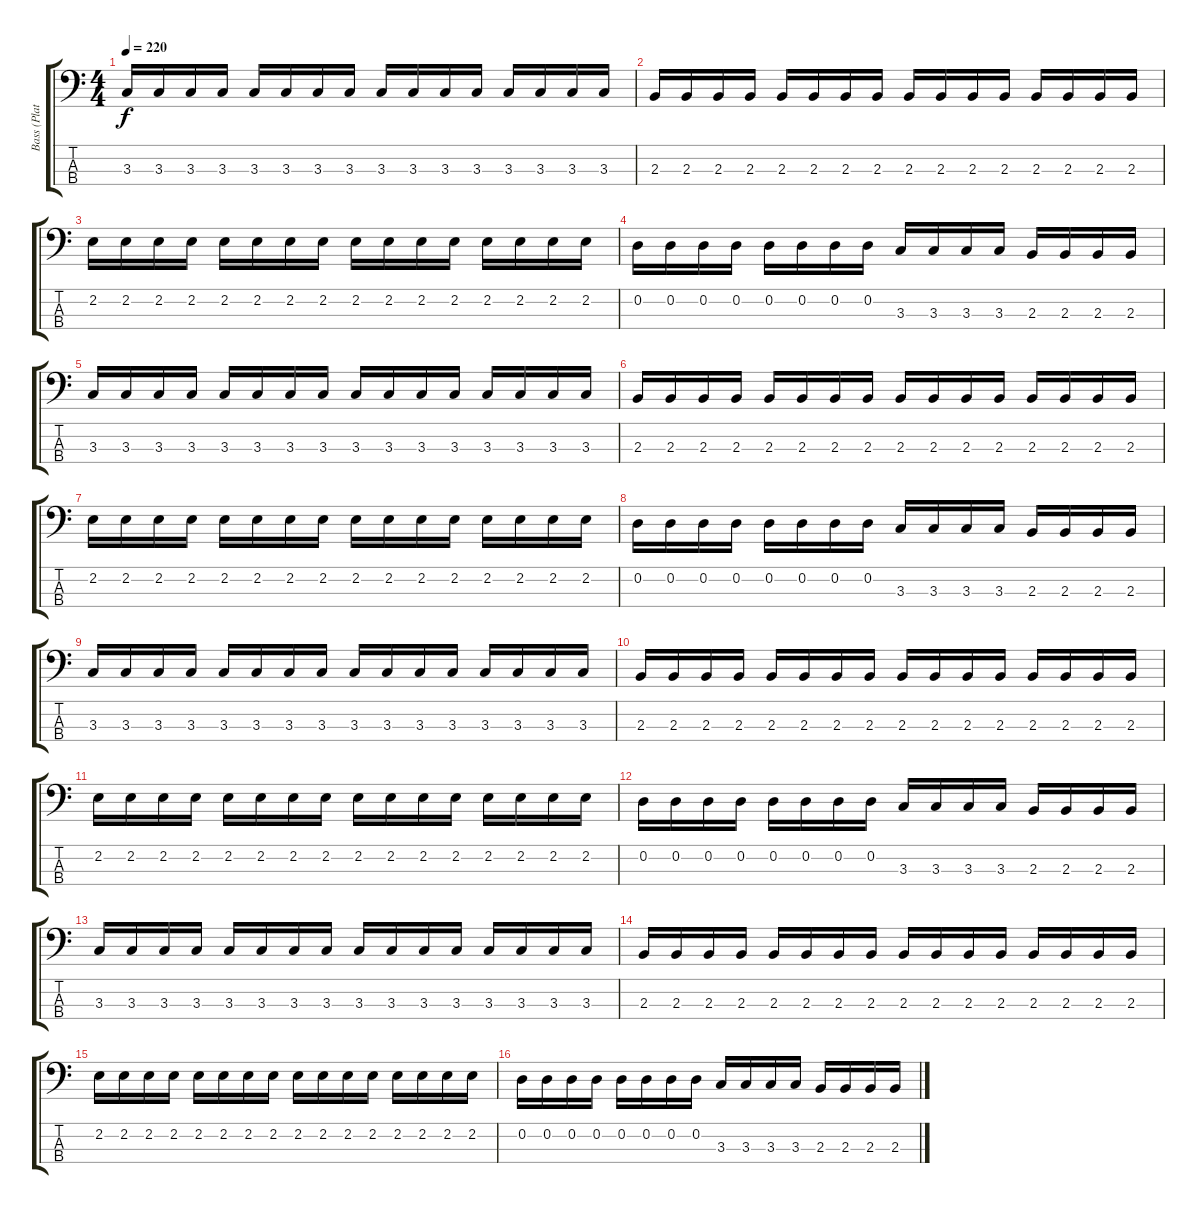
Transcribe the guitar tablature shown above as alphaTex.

\track ("Bass (Platon)" "Bass (Plat") {instrument electricbassfinger}
\staff {score tabs}
\tuning (G2 D2 A1 E1) {hide}
\ts (4 4)
\tempo 220
\clef f4
\ks c
3.3.16{dy f} 3.3.16 3.3.16 3.3.16 3.3.16 3.3.16 3.3.16 3.3.16 3.3.16 3.3.16 3.3.16 3.3.16 3.3.16 3.3.16 3.3.16 3.3.16 |
2.3.16 2.3.16 2.3.16 2.3.16 2.3.16 2.3.16 2.3.16 2.3.16 2.3.16 2.3.16 2.3.16 2.3.16 2.3.16 2.3.16 2.3.16 2.3.16 |
2.2.16 2.2.16 2.2.16 2.2.16 2.2.16 2.2.16 2.2.16 2.2.16 2.2.16 2.2.16 2.2.16 2.2.16 2.2.16 2.2.16 2.2.16 2.2.16 |
0.2.16 0.2.16 0.2.16 0.2.16 0.2.16 0.2.16 0.2.16 0.2.16 3.3.16 3.3.16 3.3.16 3.3.16 2.3.16 2.3.16 2.3.16 2.3.16 |
3.3.16 3.3.16 3.3.16 3.3.16 3.3.16 3.3.16 3.3.16 3.3.16 3.3.16 3.3.16 3.3.16 3.3.16 3.3.16 3.3.16 3.3.16 3.3.16 |
2.3.16 2.3.16 2.3.16 2.3.16 2.3.16 2.3.16 2.3.16 2.3.16 2.3.16 2.3.16 2.3.16 2.3.16 2.3.16 2.3.16 2.3.16 2.3.16 |
2.2.16 2.2.16 2.2.16 2.2.16 2.2.16 2.2.16 2.2.16 2.2.16 2.2.16 2.2.16 2.2.16 2.2.16 2.2.16 2.2.16 2.2.16 2.2.16 |
0.2.16 0.2.16 0.2.16 0.2.16 0.2.16 0.2.16 0.2.16 0.2.16 3.3.16 3.3.16 3.3.16 3.3.16 2.3.16 2.3.16 2.3.16 2.3.16 |
3.3.16 3.3.16 3.3.16 3.3.16 3.3.16 3.3.16 3.3.16 3.3.16 3.3.16 3.3.16 3.3.16 3.3.16 3.3.16 3.3.16 3.3.16 3.3.16 |
2.3.16 2.3.16 2.3.16 2.3.16 2.3.16 2.3.16 2.3.16 2.3.16 2.3.16 2.3.16 2.3.16 2.3.16 2.3.16 2.3.16 2.3.16 2.3.16 |
2.2.16 2.2.16 2.2.16 2.2.16 2.2.16 2.2.16 2.2.16 2.2.16 2.2.16 2.2.16 2.2.16 2.2.16 2.2.16 2.2.16 2.2.16 2.2.16 |
0.2.16 0.2.16 0.2.16 0.2.16 0.2.16 0.2.16 0.2.16 0.2.16 3.3.16 3.3.16 3.3.16 3.3.16 2.3.16 2.3.16 2.3.16 2.3.16 |
3.3.16 3.3.16 3.3.16 3.3.16 3.3.16 3.3.16 3.3.16 3.3.16 3.3.16 3.3.16 3.3.16 3.3.16 3.3.16 3.3.16 3.3.16 3.3.16 |
2.3.16 2.3.16 2.3.16 2.3.16 2.3.16 2.3.16 2.3.16 2.3.16 2.3.16 2.3.16 2.3.16 2.3.16 2.3.16 2.3.16 2.3.16 2.3.16 |
2.2.16 2.2.16 2.2.16 2.2.16 2.2.16 2.2.16 2.2.16 2.2.16 2.2.16 2.2.16 2.2.16 2.2.16 2.2.16 2.2.16 2.2.16 2.2.16 |
0.2.16 0.2.16 0.2.16 0.2.16 0.2.16 0.2.16 0.2.16 0.2.16 3.3.16 3.3.16 3.3.16 3.3.16 2.3.16 2.3.16 2.3.16 2.3.16
